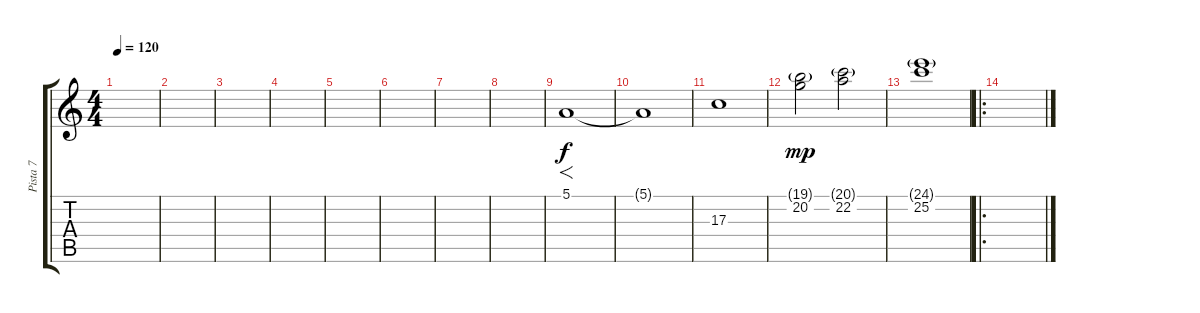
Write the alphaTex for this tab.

\track ("Pista 7" "Pista 7") {instrument flute}
\staff {score tabs}
\tuning (E4 B3 G3 D3 A2 E2) {hide}
\ts (4 4)
\tempo 120
\clef g2
\ks c
|
|
|
|
|
|
|
|
5.1.1{f} |
5.1{t}.1 |
17.3.1 |
(19.1{g} 20.2).2{dy mp} (20.1{g} 22.2).2 |
(24.1{g} 25.2).1 |
\ro
